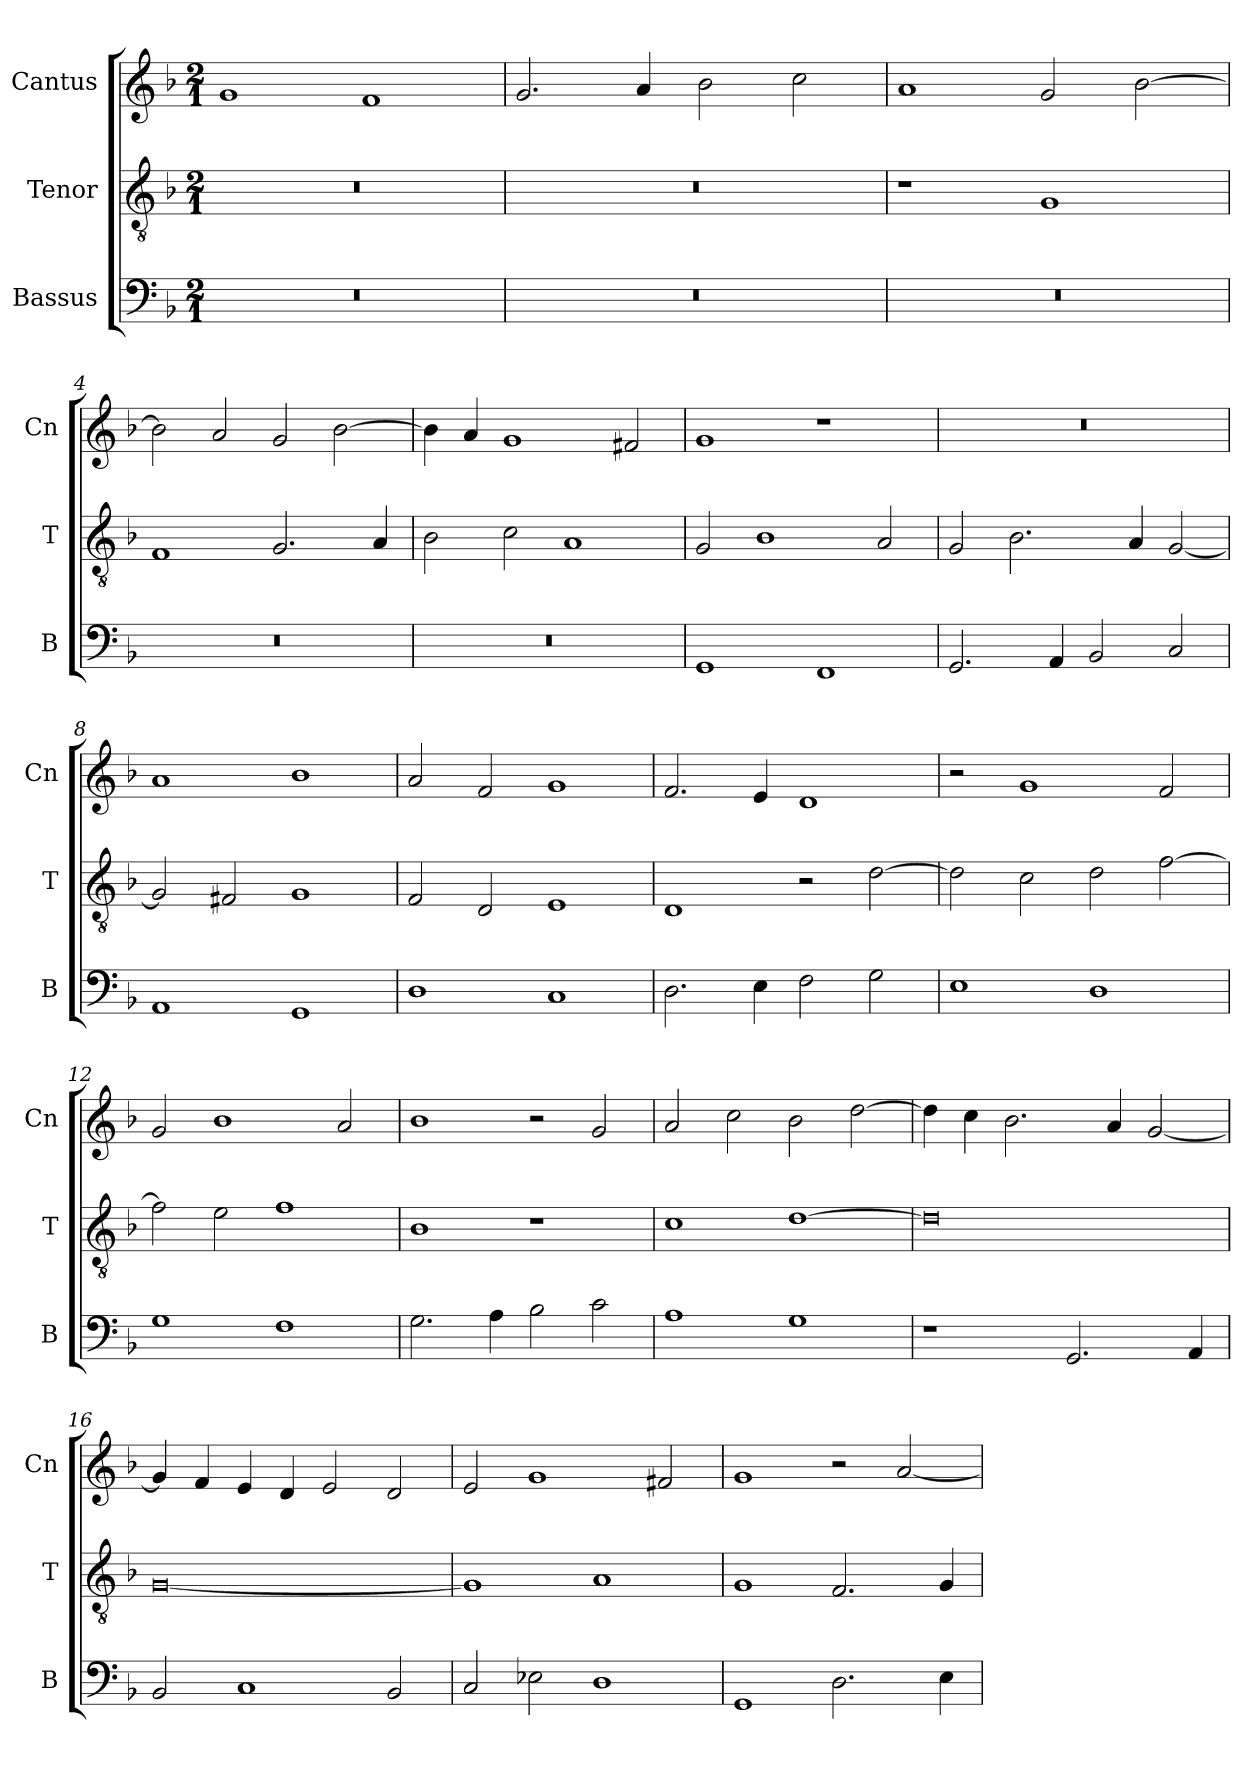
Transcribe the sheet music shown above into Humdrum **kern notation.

**kern	**kern	**kern
*part3	*part2	*part1
*staff3	*staff2	*staff1
*I"Bassus	*I"Tenor	*I"Cantus
*I'B	*I'T	*I'Cn
*clefF4	*clefGv2	*clefG2
*k[b-]	*k[b-]	*k[b-]
*M2/1	*M2/1	*M2/1
=1	=1	=1
0r	0r	1g
.	.	1f
=2	=2	=2
0r	0r	2.g/
.	.	4a/
.	.	2b-\
.	.	2cc\
=3	=3	=3
0r	1r	1a
.	1G	2g/
.	.	[2b-\
=4	=4	=4
0r	1F	2b-\]
.	.	2a/
.	2.G/	2g/
.	.	[2b-\
.	4A/	.
=5	=5	=5
0r	2B-\	4b-\]
.	.	4a/
.	2c\	1g
.	1A	.
.	.	2f#X/
=6	=6	=6
1GG	2G/	1g
.	1B-	.
1FF	.	1r
.	2A/	.
=7	=7	=7
2.GG/	2G/	0r
.	2.B-\	.
4AA/	.	.
2BB-/	.	.
.	4A/	.
2C/	[2G/	.
=8	=8	=8
1AA	2G/]	1a
.	2F#X/	.
1GG	1G	1b-
=9	=9	=9
1D	2F/	2a/
.	2D/	2f/
1C	1E	1g
=10	=10	=10
2.D\	1D	2.f/
4E\	.	4e/
2F\	2r	1d
2G\	[2d\	.
=11	=11	=11
1E	2d\]	2r
.	2c\	1g
1D	2d\	.
.	[2f\	2f/
=12	=12	=12
1G	2f\]	2g/
.	2e\	1b-
1F	1f	.
.	.	2a/
=13	=13	=13
2.G\	1B-	1b-
4A\	.	.
2B-\	1r	2r
2c\	.	2g/
=14	=14	=14
1A	1c	2a/
.	.	2cc\
1G	[1d	2b-\
.	.	[2dd\
=15	=15	=15
1r	0d]	4dd\]
.	.	4cc\
.	.	2.b-\
2.GG/	.	.
.	.	4a/
.	.	[2g/
4AA/	.	.
=16	=16	=16
2BB-/	[0G	4g/]
.	.	4f/
1C	.	4e/
.	.	4d/
.	.	2e/
2BB-/	.	2d/
=17	=17	=17
2C/	1G]	2e/
2E-X\	.	1g
1D	1A	.
.	.	2f#X/
=18	=18	=18
1GG	1G	1g
2.D\	2.F/	2r
.	.	[2a/
4E\	4G/	.
=	=	=
*-	*-	*-
